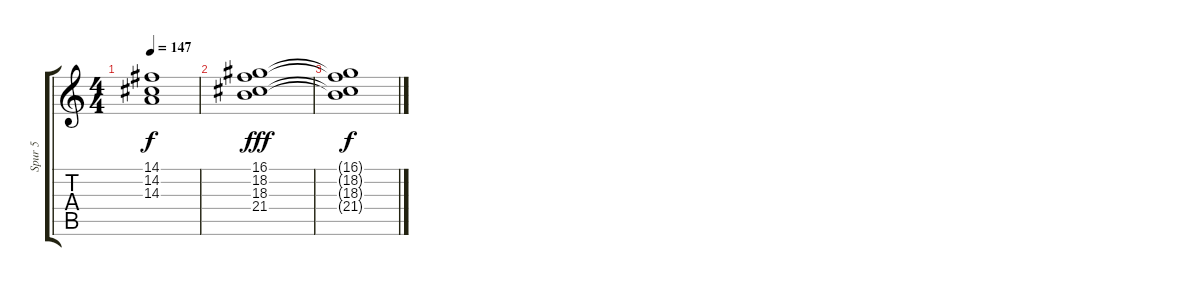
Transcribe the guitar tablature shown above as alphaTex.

\track ("Spur 5" "Spur 5") {instrument fx6goblins}
\staff {score tabs}
\tuning (E4 B3 G3 D3 A2 E2) {hide}
\ts (4 4)
\tempo 147
\clef g2
\ks c
(14.1{t} 14.2{t} 14.3{t}).1{dy f} |
(16.1 18.2 18.3 21.4).1{dy fff volume 1} |
(16.1{t} 18.2{t} 18.3{t} 21.4{t}).1{dy f}
